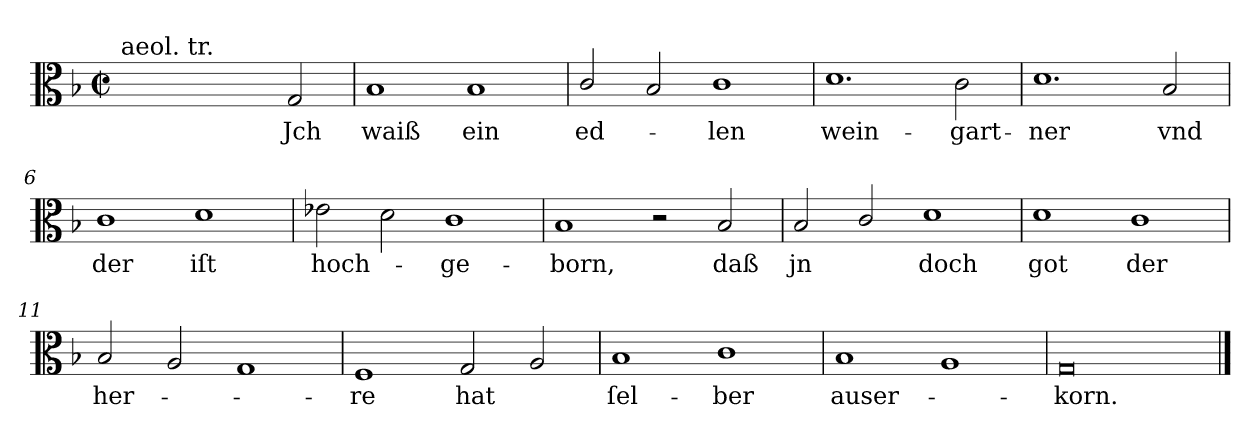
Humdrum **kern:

**kern	**text
*part1	*part1
*staff1	*staff1
*clefC3	*
*k[b-]	*
*M4/2	*
*met(c|)	*
=1	=1
!LO:TX:a:t=aeol. tr.	!
1ryy	.
2ryy	.
2G	Jch
=2	=2
1B-	waiß
1B-	ein
=3	=3
2c/	ed-
2B-	.
1c	-len
=4	=4
1.d	wein-
2c	-gart-
=5	=5
1.d	-ner
2B-	vnd
=6	=6
1c	der
1d	iſt
=7	=7
2e-X	hoch-
2d	.
1c	-ge-
=8	=8
1B-	-born,
2r	.
2B-	daß
=9	=9
2B-	jn
2c/	.
1d	doch
=10	=10
1d	got
1c	der
=11	=11
2B-	her-
2A	.
1G	.
=12	=12
1F	-re
2G	hat
2A	.
=13	=13
1B-	ſel-
1c	-ber
=14	=14
1B-	auser-
1A	.
=15	=15
0G/	-korn.
==	==
*-	*-
